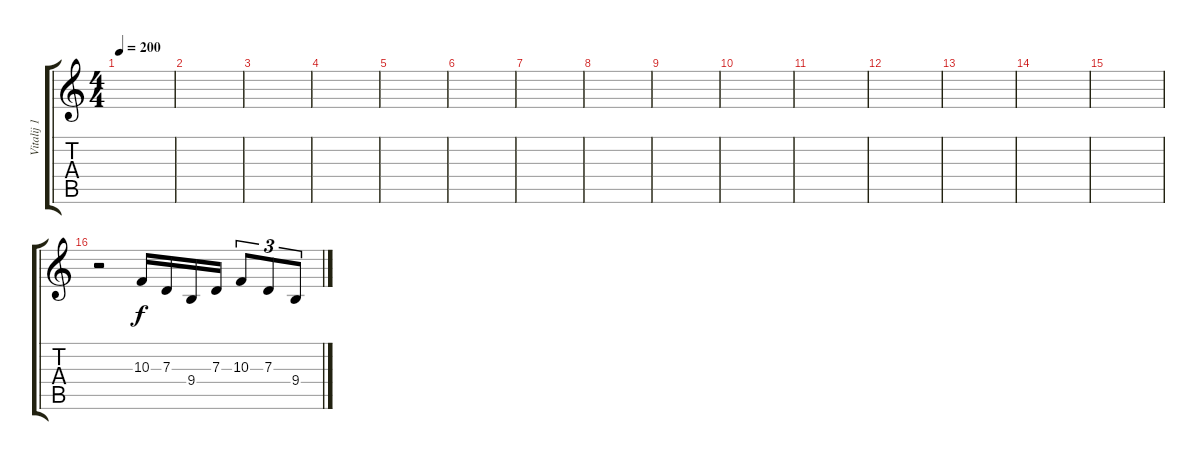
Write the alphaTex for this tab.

\track ("Vitalij 1" "Vitalij 1") {instrument acousticgrandpiano}
\staff {score tabs}
\tuning (E4 B3 G3 D3 A2 E2) {hide}
\ts (4 4)
\tempo 200
\clef g2
\ks c
|
|
|
|
|
|
|
|
|
|
|
|
|
|
|
r.2 10.3.16 7.3.16 9.4.16 7.3.16 10.3.8{tu (3 2)} 7.3.8{tu (3 2)} 9.4.8{tu (3 2)}
